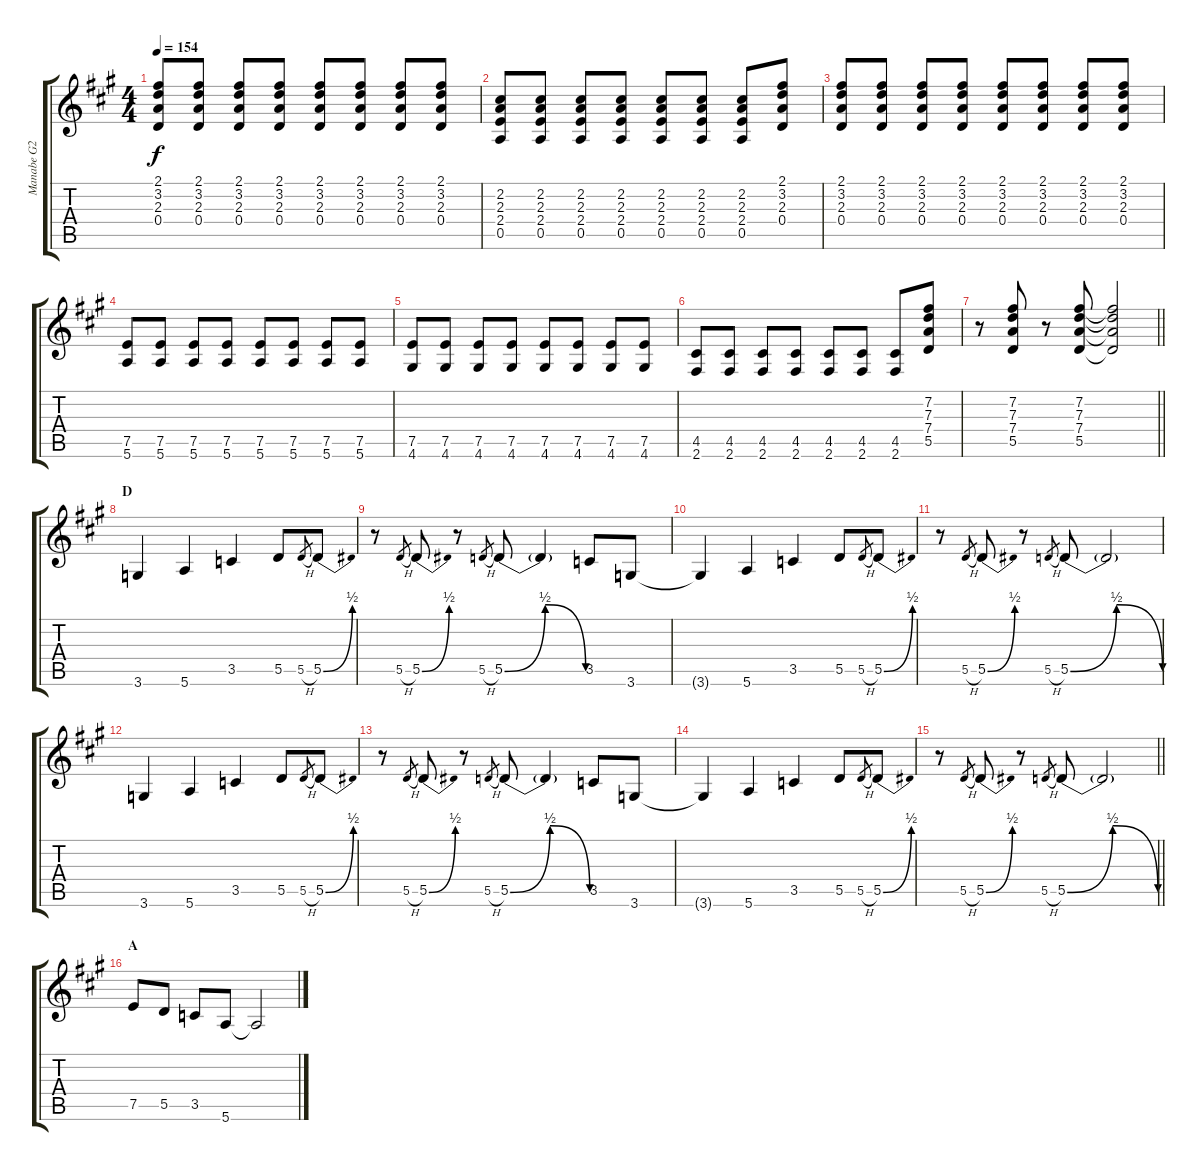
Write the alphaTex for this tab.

\track ("Manabe G2" "Manabe G2") {instrument overdrivenguitar}
\staff {score tabs}
\tuning (E4 B3 G3 D3 A2 E2) {hide}
\ts (4 4)
\tempo 154
\clef g2
\ks a
(2.1 3.2 2.3 0.4).8{dy f} (2.1 3.2 2.3 0.4).8 (2.1 3.2 2.3 0.4).8 (2.1 3.2 2.3 0.4).8 (2.1 3.2 2.3 0.4).8 (2.1 3.2 2.3 0.4).8 (2.1 3.2 2.3 0.4).8 (2.1 3.2 2.3 0.4).8 |
(2.2 2.3 2.4 0.5).8 (2.2 2.3 2.4 0.5).8 (2.2 2.3 2.4 0.5).8 (2.2 2.3 2.4 0.5).8 (2.2 2.3 2.4 0.5).8 (2.2 2.3 2.4 0.5).8 (2.2 2.3 2.4 0.5).8 (2.1 3.2 2.3 0.4).8 |
(2.1 3.2 2.3 0.4).8 (2.1 3.2 2.3 0.4).8 (2.1 3.2 2.3 0.4).8 (2.1 3.2 2.3 0.4).8 (2.1 3.2 2.3 0.4).8 (2.1 3.2 2.3 0.4).8 (2.1 3.2 2.3 0.4).8 (2.1 3.2 2.3 0.4).8 |
(7.5 5.6).8 (7.5 5.6).8 (7.5 5.6).8 (7.5 5.6).8 (7.5 5.6).8 (7.5 5.6).8 (7.5 5.6).8 (7.5 5.6).8 |
(7.5 4.6).8 (7.5 4.6).8 (7.5 4.6).8 (7.5 4.6).8 (7.5 4.6).8 (7.5 4.6).8 (7.5 4.6).8 (7.5 4.6).8 |
(4.5 2.6).8 (4.5 2.6).8 (4.5 2.6).8 (4.5 2.6).8 (4.5 2.6).8 (4.5 2.6).8 (4.5 2.6).8 (7.2 7.3 7.4 5.5).8 |
\barLineRight lightlight
r.8 (7.2 7.3 7.4 5.5).8 r.8 (7.2 7.3 7.4 5.5).8 (7.2{t} 7.3{t} 7.4{t} 5.5{t}).2 |
\section ("" "D")
3.6.4 5.6.4 3.5.4 5.5.8 5.5{h}.8{gr} 5.5{be (bend 0 0 60 2)}.8 |
r.8 5.5{h}.8{gr} 5.5{be (bend 0 0 60 2)}.8 r.8 5.5{h}.8{gr} 5.5{be (bendrelease 0 0 15 2 46 2 60 0)}.8 5.5{t}.4 3.5.8 3.6.8 |
3.6{t}.4 5.6.4 3.5.4 5.5.8 5.5{h}.8{gr} 5.5{be (bend 0 0 60 2)}.8 |
r.8 5.5{h}.8{gr} 5.5{be (bend 0 0 60 2)}.8 r.8 5.5{h}.8{gr} 5.5{be (bendrelease 0 0 15 2 40 2 60 0)}.8 5.5{t}.2 |
3.6.4 5.6.4 3.5.4 5.5.8 5.5{h}.8{gr} 5.5{be (bend 0 0 60 2)}.8 |
r.8 5.5{h}.8{gr} 5.5{be (bend 0 0 60 2)}.8 r.8 5.5{h}.8{gr} 5.5{be (bendrelease 0 0 15 2 46 2 60 0)}.8 5.5{t}.4 3.5.8 3.6.8 |
3.6{t}.4 5.6.4 3.5.4 5.5.8 5.5{h}.8{gr} 5.5{be (bend 0 0 60 2)}.8 |
\barLineRight lightlight
r.8 5.5{h}.8{gr} 5.5{be (bend 0 0 60 2)}.8 r.8 5.5{h}.8{gr} 5.5{be (bendrelease 0 0 15 2 40 2 60 0)}.8 5.5{t}.2 |
\section ("" "A")
7.5.8 5.5.8 3.5.8 5.6.8 5.6{t}.2
